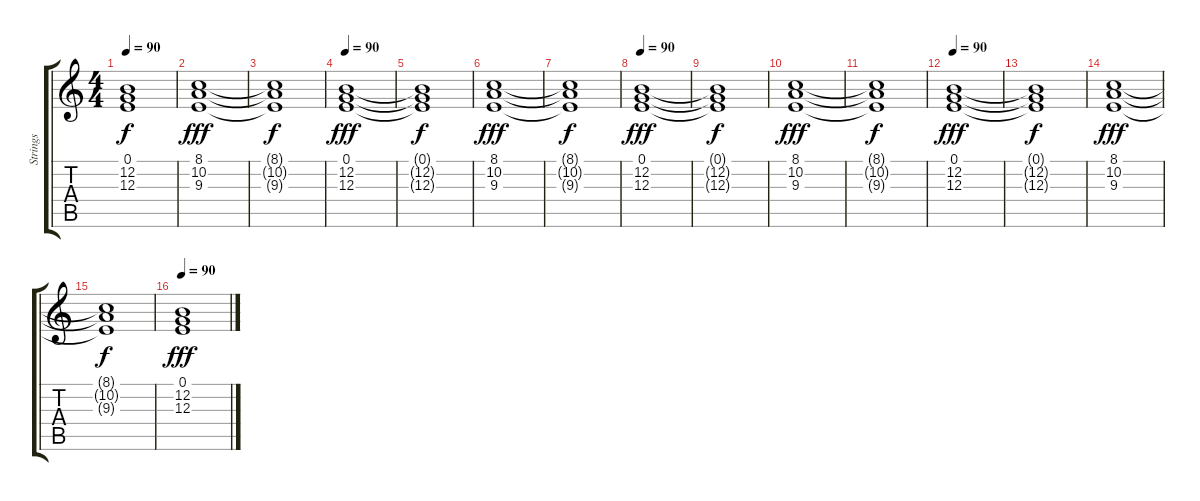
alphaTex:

\track ("Strings" "Strings") {instrument stringensemble2}
\staff {score tabs}
\tuning (E4 B3 G3 D3 A2 E2) {hide}
\ts (4 4)
\tempo 90
\clef g2
\ks c
(0.1{t} 12.2{t} 12.3{t}).1{dy f} |
(8.1 10.2 9.3).1{dy fff} |
(8.1{t} 10.2{t} 9.3{t}).1{dy f} |
\tempo 90
(0.1 12.2 12.3).1{dy fff} |
(0.1{t} 12.2{t} 12.3{t}).1{dy f} |
(8.1 10.2 9.3).1{dy fff volume 11} |
(8.1{t} 10.2{t} 9.3{t}).1{dy f} |
\tempo 90
(0.1 12.2 12.3).1{dy fff volume 11} |
(0.1{t} 12.2{t} 12.3{t}).1{dy f} |
(8.1 10.2 9.3).1{dy fff volume 10} |
(8.1{t} 10.2{t} 9.3{t}).1{dy f} |
\tempo 90
(0.1 12.2 12.3).1{dy fff volume 10} |
(0.1{t} 12.2{t} 12.3{t}).1{dy f} |
(8.1 10.2 9.3).1{dy fff volume 10} |
(8.1{t} 10.2{t} 9.3{t}).1{dy f} |
\tempo 90
(0.1 12.2 12.3).1{dy fff volume 10}
